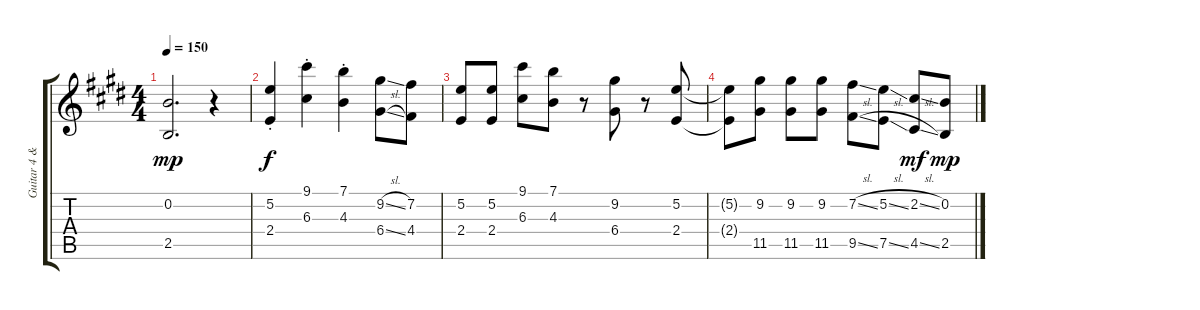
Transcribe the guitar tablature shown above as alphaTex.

\track ("Guitar 4 & Chorus" "Guitar 4 &") {instrument distortionguitar}
\staff {score tabs}
\tuning (E4 B3 G3 D3 A2 E2) {hide}
\ts (4 4)
\tempo 150
\clef g2
\ks e
(0.2{t} 2.5{t}).2{d dy mp} r.4 |
(5.2{st} 2.4{st}).4{dy f} (9.1{st} 6.3{st}).4 (7.1{st} 4.3{st}).4 (9.2{sl} 6.4{sl}).8 (7.2 4.4).8 |
(5.2 2.4).8 (5.2 2.4).8 (9.1 6.3).8 (7.1 4.3).8 r.8 (9.2 6.4).8 r.8 (5.2 2.4).8 |
(5.2{t} 2.4{t}).8 (9.2 11.5).8 (9.2 11.5).8 (9.2 11.5).8 (7.2{sl} 9.5{sl}).8 (5.2{sl} 7.5{sl}).8 (2.2{sl} 4.5{sl}).8{dy mf} (0.2 2.5).8{dy mp}
